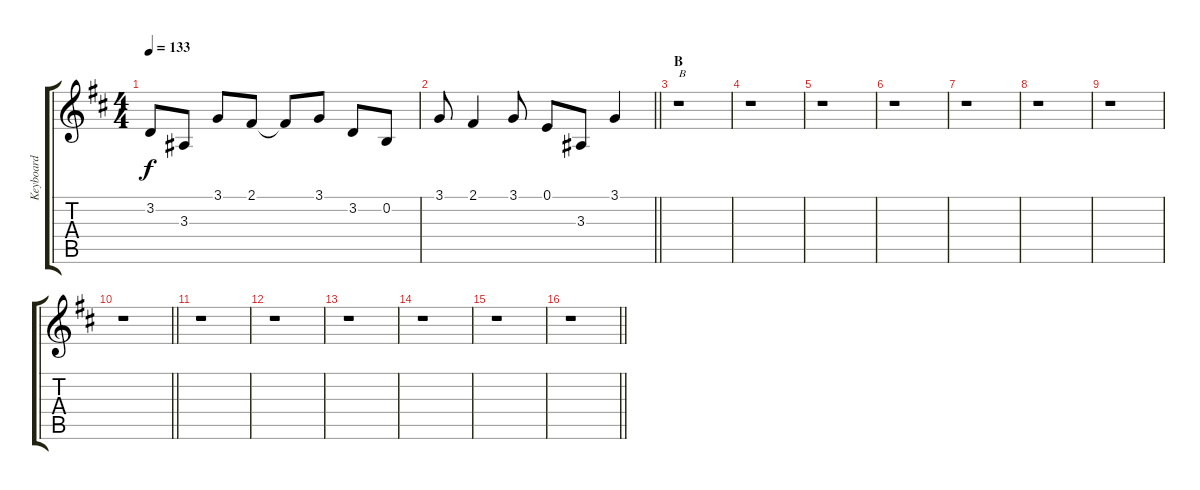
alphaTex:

\track ("Keyboard" "Keyboard") {instrument synthstrings2}
\staff {score tabs}
\tuning (E4 B3 G3 D3 A2 E2) {hide}
\ts (4 4)
\tempo 133
\clef g2
\ks d
3.2.8{dy f} 3.3.8 3.1.8 2.1.8 2.1{t}.8 3.1.8 3.2.8 0.2.8 |
\barLineRight lightlight
3.1.8 2.1.4 3.1.8 0.1.8 3.3.8 3.1.4 |
\section ("" "B")
r.1{txt "B"} |
r.1 |
r.1 |
r.1 |
r.1 |
r.1 |
r.1 |
\barLineRight lightlight
r.1 |
r.1 |
r.1 |
r.1 |
r.1 |
r.1 |
\barLineRight lightlight
r.1
